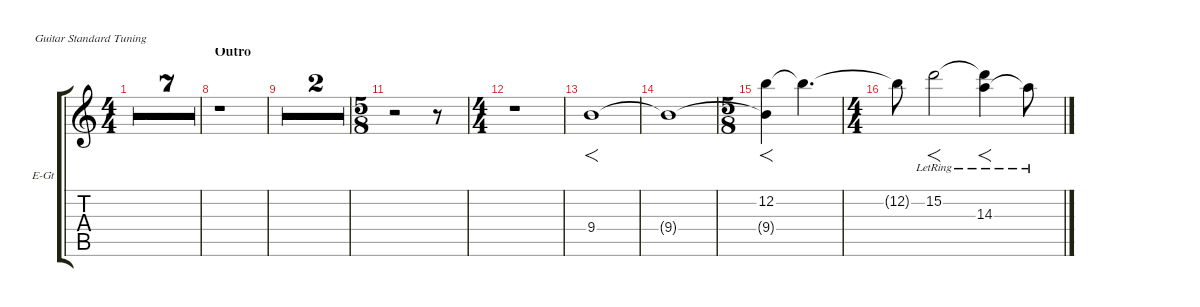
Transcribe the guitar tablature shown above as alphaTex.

\hideDynamics
\bracketExtendMode groupsimilarinstruments
\firstSystemTrackNameOrientation horizontal
\otherSystemsTrackNameOrientation horizontal
\track ("Guitar 4 (solo)" "E-Gt") {multiBarRest instrument distortionguitar}
\staff {score tabs}
\tuning (E4 B3 G3 D3 A2 E2)
\ts (4 4)
\tempo 220
\clef g2
\ks c
r.1{dy f} |
r.1 |
\ts (2 4)
r.2 |
\ts (4 4)
r.1 |
r.1 |
r.1 |
r.1 |
\section ("" "Outro")
r.1 |
r.1 |
r.1 |
\ts (5 8)
r.2 r.8 |
\ts (4 4)
r.1 |
9.4.1{f} |
9.4{t}.1 |
\ts (5 8)
(12.2 9.4{t}).4{f} 12.2{t}.4{d} |
\ts (4 4)
12.2{t}.8 15.2{lr}.2{f} (15.2{lr t} 14.3{lr}).4{f} 14.3{lr t}.8
